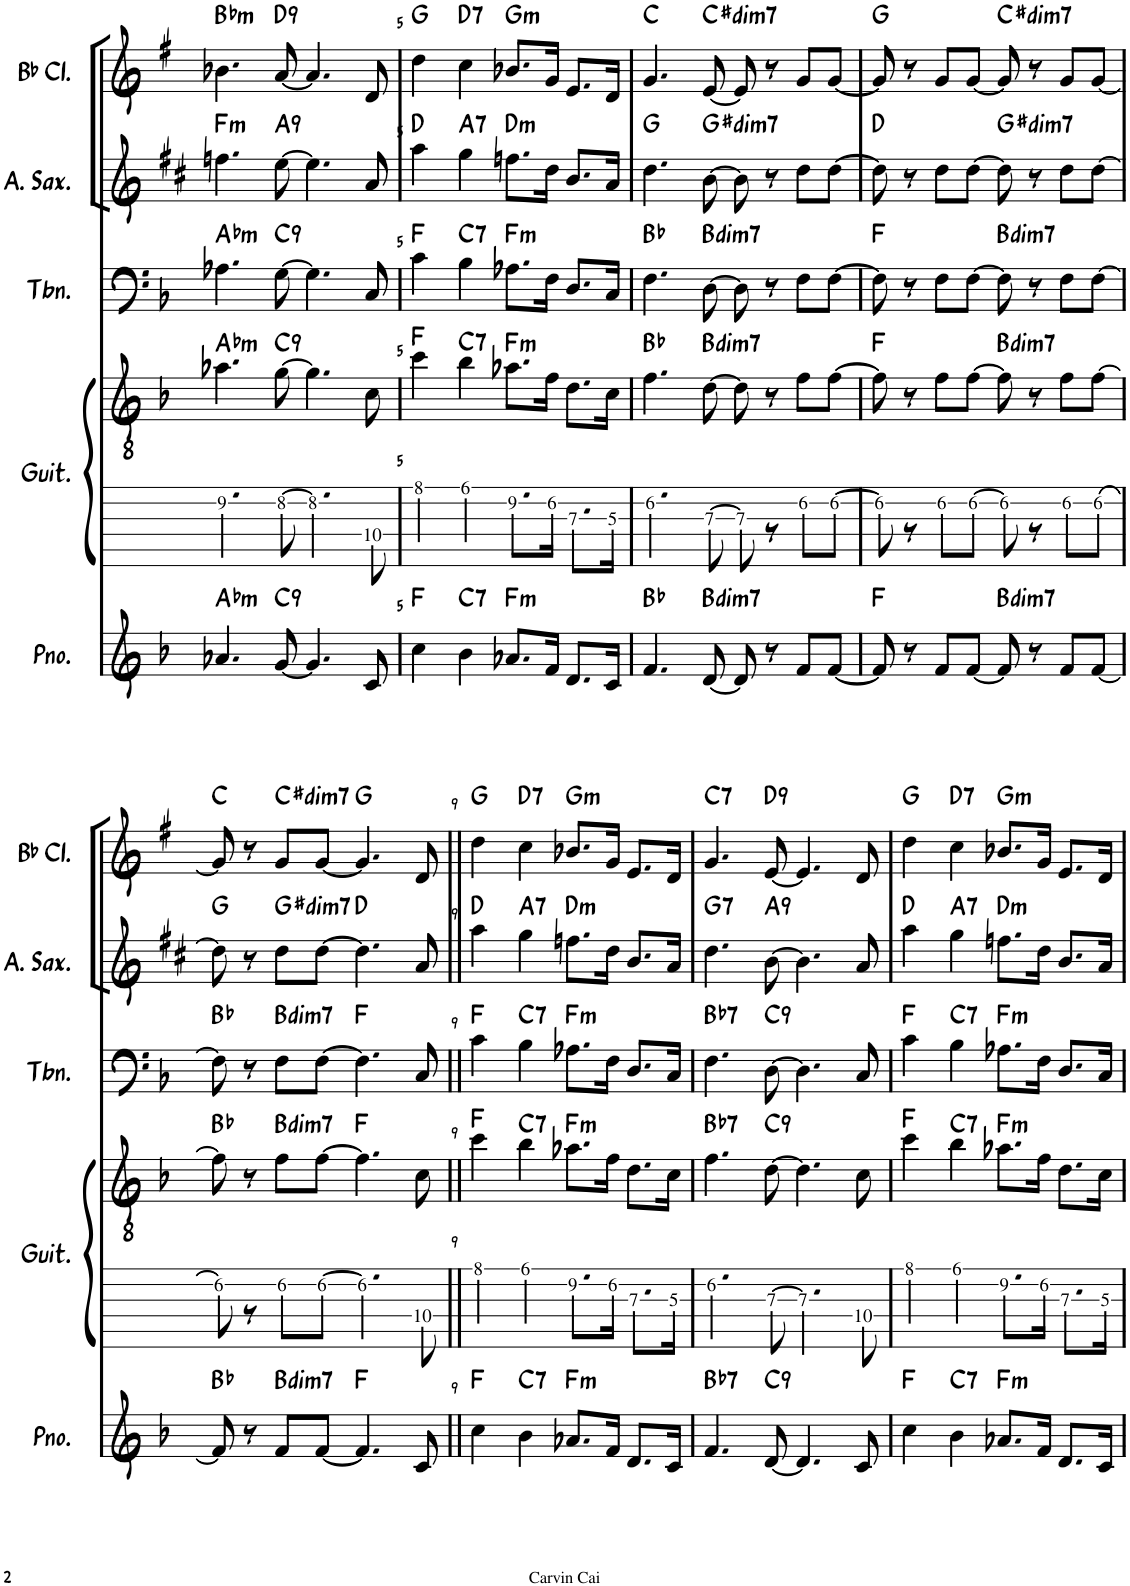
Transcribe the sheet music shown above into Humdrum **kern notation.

**kern	**harte	**kern	**kern	**harte	**kern	**harte	**kern	**harte	**kern	**harte
*part5	*part5	*part4	*part4	*part4	*part3	*part3	*part2	*part2	*part1	*part1
*staff6	*	*staff5	*staff4	*	*staff3	*	*staff2	*	*staff1	*
*I"钢琴	*	*I"原音吉他	*	*	*I"长号	*	*I"中音萨克斯	*	*I"降B调单簧管	*
!!LO:PB:g=z
*clefG2	*	*	*clefGv2	*	*clefF4	*	*clefG2	*	*clefG2	*
*	*	*	*	*	*	*	*Trd5c9	*	*Trd1c2	*
*k[b-]	*	*k[b-]	*k[b-]	*	*k[b-]	*	*k[f#c#]	*	*k[f#]	*
*M4/4	*	*M4/4	*M4/4	*	*M4/4	*	*M4/4	*	*M4/4	*
=4	=4	=4	=4	=4	=4	=4	=4	=4	=4	=4
!	!LO:H:kt=m	!	!	!LO:H:kt=m	!	!LO:H:kt=m	!	!LO:H:kt=m	!	!LO:H:kt=m
4.a-X/	Ab:min	4.a-X\	4.a-X\	Ab:min	4.A-X\	Ab:min	4.ffn\	F:min	4.b-X\	Bb:min
!	!LO:H:kt=9	!	!	!LO:H:kt=9	!	!LO:H:kt=9	!	!LO:H:kt=9	!	!LO:H:kt=9
[8g/	C:9	[8g\	[8g\	C:9	[8G\	C:9	[8ee\	A:9	[8a/	D:9
4.g/]	.	4.g\]	4.g\]	.	4.G\]	.	4.ee\]	.	4.a/]	.
8c/	.	8c\	8c\	.	8C/	.	8a/	.	8d/	.
=5	=5	=5	=5	=5	=5	=5	=5	=5	=5	=5
4cc\	F:maj	4cc\	4cc\	F:maj	4c\	F:maj	4aa\	D:maj	4dd\	G:maj
!	!LO:H:kt=7	!	!	!LO:H:kt=7	!	!LO:H:kt=7	!	!LO:H:kt=7	!	!LO:H:kt=7
4b-\	C:7	4b-\	4b-\	C:7	4B-\	C:7	4gg\	A:7	4cc\	D:7
!	!LO:H:kt=m	!	!	!LO:H:kt=m	!	!LO:H:kt=m	!	!LO:H:kt=m	!	!LO:H:kt=m
8.a-X/L	F:min	8.a-X\L	8.a-X\L	F:min	8.A-X\L	F:min	8.ffn\L	D:min	8.b-X/L	G:min
16f/Jk	.	16f\Jk	16f\Jk	.	16F\Jk	.	16dd\Jk	.	16g/Jk	.
8.d/L	.	8.d\L	8.d\L	.	8.D/L	.	8.b/L	.	8.e/L	.
16c/Jk	.	16c\Jk	16c\Jk	.	16C/Jk	.	16a/Jk	.	16d/Jk	.
=6	=6	=6	=6	=6	=6	=6	=6	=6	=6	=6
4.f/	Bb:maj	4.f\	4.f\	Bb:maj	4.F\	Bb:maj	4.dd\	G:maj	4.g/	C:maj
!	!LO:H:kt=dim7	!	!	!LO:H:kt=dim7	!	!LO:H:kt=dim7	!	!LO:H:kt=dim7	!	!LO:H:kt=dim7
[8d/	B:dim7	[8d\	[8d\	B:dim7	[8D\	B:dim7	[8b\	G#:dim7	[8e/	C#:dim7
8d/]	.	8d\]	8d\]	.	8D\]	.	8b\]	.	8e/]	.
8r	.	8r	8r	.	8r	.	8r	.	8r	.
8f/L	.	8f\L	8f\L	.	8F\L	.	8dd\L	.	8g/L	.
[8f/J	.	[8f\J	[8f\J	.	[8F\J	.	[8dd\J	.	[8g/J	.
=7	=7	=7	=7	=7	=7	=7	=7	=7	=7	=7
8f/]	F:maj	8f\]	8f\]	F:maj	8F\]	F:maj	8dd\]	D:maj	8g/]	G:maj
8r	.	8r	8r	.	8r	.	8r	.	8r	.
8f/L	.	8f\L	8f\L	.	8F\L	.	8dd\L	.	8g/L	.
[8f/J	.	[8f\J	[8f\J	.	[8F\J	.	[8dd\J	.	[8g/J	.
!	!LO:H:kt=dim7	!	!	!LO:H:kt=dim7	!	!LO:H:kt=dim7	!	!LO:H:kt=dim7	!	!LO:H:kt=dim7
8f/]	B:dim7	8f\]	8f\]	B:dim7	8F\]	B:dim7	8dd\]	G#:dim7	8g/]	C#:dim7
8r	.	8r	8r	.	8r	.	8r	.	8r	.
8f/L	.	8f\L	8f\L	.	8F\L	.	8dd\L	.	8g/L	.
[8f/J	.	[8f\J	[8f\J	.	[8F\J	.	[8dd\J	.	[8g/J	.
!!LO:LB:g=z
=8	=8	=8	=8	=8	=8	=8	=8	=8	=8	=8
8f/]	Bb:maj	8f\]	8f\]	Bb:maj	8F\]	Bb:maj	8dd\]	G:maj	8g/]	C:maj
8r	.	8r	8r	.	8r	.	8r	.	8r	.
!	!LO:H:kt=dim7	!	!	!LO:H:kt=dim7	!	!LO:H:kt=dim7	!	!LO:H:kt=dim7	!	!LO:H:kt=dim7
8f/L	B:dim7	8f\L	8f\L	B:dim7	8F\L	B:dim7	8dd\L	G#:dim7	8g/L	C#:dim7
[8f/J	.	[8f\J	[8f\J	.	[8F\J	.	[8dd\J	.	[8g/J	.
4.f/]	F:maj	4.f\]	4.f\]	F:maj	4.F\]	F:maj	4.dd\]	D:maj	4.g/]	G:maj
8c/	.	8c\	8c\	.	8C/	.	8a/	.	8d/	.
=9||	=9||	=9||	=9||	=9||	=9||	=9||	=9||	=9||	=9||	=9||
4cc\	F:maj	4cc\	4cc\	F:maj	4c\	F:maj	4aa\	D:maj	4dd\	G:maj
!	!LO:H:kt=7	!	!	!LO:H:kt=7	!	!LO:H:kt=7	!	!LO:H:kt=7	!	!LO:H:kt=7
4b-\	C:7	4b-\	4b-\	C:7	4B-\	C:7	4gg\	A:7	4cc\	D:7
!	!LO:H:kt=m	!	!	!LO:H:kt=m	!	!LO:H:kt=m	!	!LO:H:kt=m	!	!LO:H:kt=m
8.a-X/L	F:min	8.a-X\L	8.a-X\L	F:min	8.A-X\L	F:min	8.ffn\L	D:min	8.b-X/L	G:min
16f/Jk	.	16f\Jk	16f\Jk	.	16F\Jk	.	16dd\Jk	.	16g/Jk	.
8.d/L	.	8.d\L	8.d\L	.	8.D/L	.	8.b/L	.	8.e/L	.
16c/Jk	.	16c\Jk	16c\Jk	.	16C/Jk	.	16a/Jk	.	16d/Jk	.
=10	=10	=10	=10	=10	=10	=10	=10	=10	=10	=10
!	!LO:H:kt=7	!	!	!LO:H:kt=7	!	!LO:H:kt=7	!	!LO:H:kt=7	!	!LO:H:kt=7
4.f/	Bb:7	4.f\	4.f\	Bb:7	4.F\	Bb:7	4.dd\	G:7	4.g/	C:7
!	!LO:H:kt=9	!	!	!LO:H:kt=9	!	!LO:H:kt=9	!	!LO:H:kt=9	!	!LO:H:kt=9
[8d/	C:9	[8d\	[8d\	C:9	[8D\	C:9	[8b\	A:9	[8e/	D:9
4.d/]	.	4.d\]	4.d\]	.	4.D\]	.	4.b\]	.	4.e/]	.
8c/	.	8c\	8c\	.	8C/	.	8a/	.	8d/	.
=11	=11	=11	=11	=11	=11	=11	=11	=11	=11	=11
4cc\	F:maj	4cc\	4cc\	F:maj	4c\	F:maj	4aa\	D:maj	4dd\	G:maj
!	!LO:H:kt=7	!	!	!LO:H:kt=7	!	!LO:H:kt=7	!	!LO:H:kt=7	!	!LO:H:kt=7
4b-\	C:7	4b-\	4b-\	C:7	4B-\	C:7	4gg\	A:7	4cc\	D:7
!	!LO:H:kt=m	!	!	!LO:H:kt=m	!	!LO:H:kt=m	!	!LO:H:kt=m	!	!LO:H:kt=m
8.a-X/L	F:min	8.a-X\L	8.a-X\L	F:min	8.A-X\L	F:min	8.ffn\L	D:min	8.b-X/L	G:min
16f/Jk	.	16f\Jk	16f\Jk	.	16F\Jk	.	16dd\Jk	.	16g/Jk	.
8.d/L	.	8.d\L	8.d\L	.	8.D/L	.	8.b/L	.	8.e/L	.
16c/Jk	.	16c\Jk	16c\Jk	.	16C/Jk	.	16a/Jk	.	16d/Jk	.
=	=	=	=	=	=	=	=	=	=	=
*-	*-	*-	*-	*-	*-	*-	*-	*-	*-	*-
